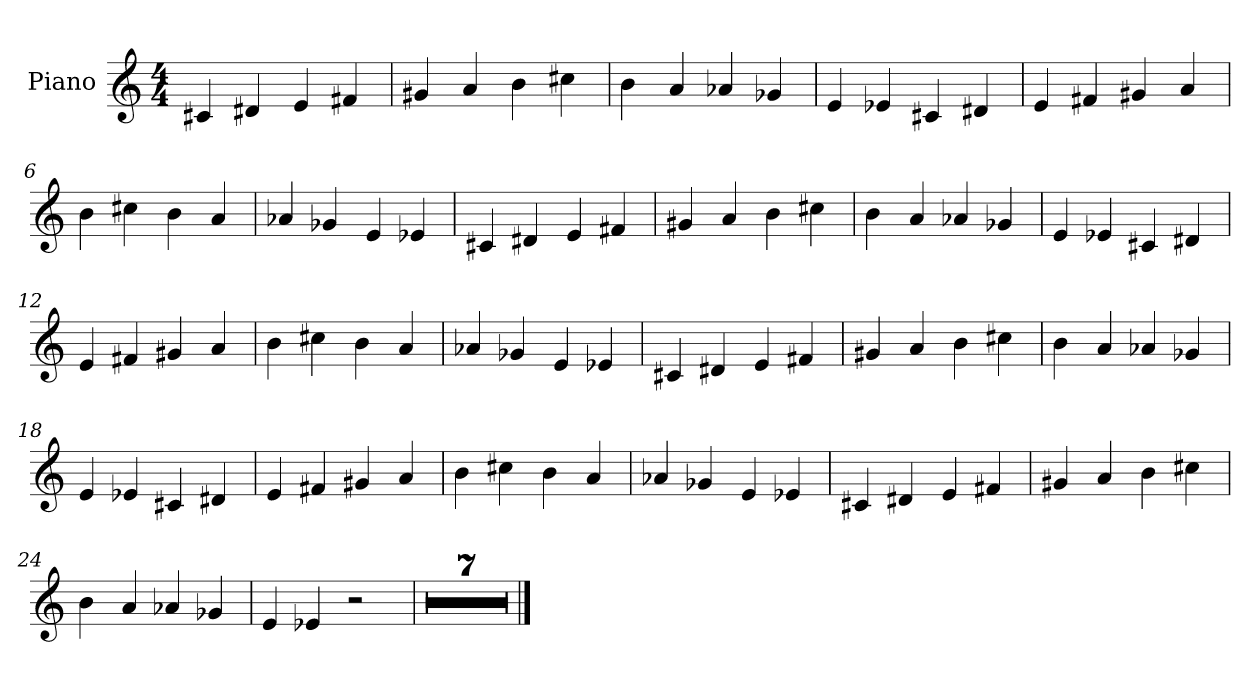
**kern
*part1
*staff1
*I"Piano
*I'Pno.
*clefG2
*k[]
*M4/4
=1
4c#X/
4d#X/
4e/
4f#X/
=2
4g#X/
4a/
4b\
4cc#X\
=3
4b\
4a/
4a-X/
4g-X/
=4
4e/
4e-X/
4c#X/
4d#X/
!!LO:LB:g=z
=5
4e/
4f#X/
4g#X/
4a/
=6
4b\
4cc#X\
4b\
4a/
=7
4a-X/
4g-X/
4e/
4e-X/
=8
4c#X/
4d#X/
4e/
4f#X/
!!LO:LB:g=z
=9
4g#X/
4a/
4b\
4cc#X\
=10
4b\
4a/
4a-X/
4g-X/
=11
4e/
4e-X/
4c#X/
4d#X/
=12
4e/
4f#X/
4g#X/
4a/
!!LO:LB:g=z
=13
4b\
4cc#X\
4b\
4a/
=14
4a-X/
4g-X/
4e/
4e-X/
=15
4c#X/
4d#X/
4e/
4f#X/
=16
4g#X/
4a/
4b\
4cc#X\
!!LO:LB:g=z
=17
4b\
4a/
4a-X/
4g-X/
=18
4e/
4e-X/
4c#X/
4d#X/
=19
4e/
4f#X/
4g#X/
4a/
=20
4b\
4cc#X\
4b\
4a/
!!LO:LB:g=z
=21
4a-X/
4g-X/
4e/
4e-X/
=22
4c#X/
4d#X/
4e/
4f#X/
=23
4g#X/
4a/
4b\
4cc#X\
=24
4b\
4a/
4a-X/
4g-X/
!!LO:LB:g=z
=25
4e/
4e-X/
2r
=26
1r
=27
1r
=28
1r
!!LO:LB:g=z
=29
1r
=30
1r
=31
1r
=32
1r
==
*-
